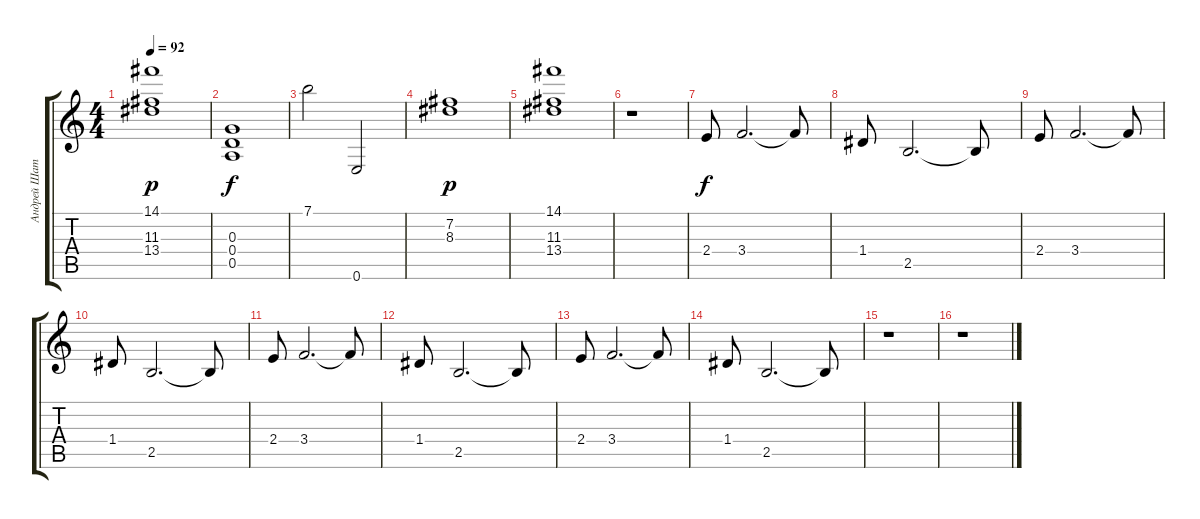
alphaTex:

\track ("Андрей Шаталин" "Андрей Шат") {instrument overdrivenguitar}
\staff {score tabs}
\tuning (E4 B3 G3 D3 A2 E2) {hide}
\ts (4 4)
\tempo 92
\clef g2
\ks c
(14.1 11.3 13.4).1{dy p} |
(0.3 0.4 0.5).1{dy f} |
7.1.2 0.6.2 |
(7.2 8.3).1{dy p} |
(14.1 11.3 13.4).1 |
r.1 |
2.4.8{dy f} 3.4.2{d} 3.4{t}.8 |
1.4.8 2.5.2{d} 2.5{t}.8 |
2.4.8 3.4.2{d} 3.4{t}.8 |
1.4.8 2.5.2{d} 2.5{t}.8 |
2.4.8 3.4.2{d} 3.4{t}.8 |
1.4.8 2.5.2{d} 2.5{t}.8 |
2.4.8 3.4.2{d} 3.4{t}.8 |
1.4.8 2.5.2{d} 2.5{t}.8 |
r.1 |
r.1
